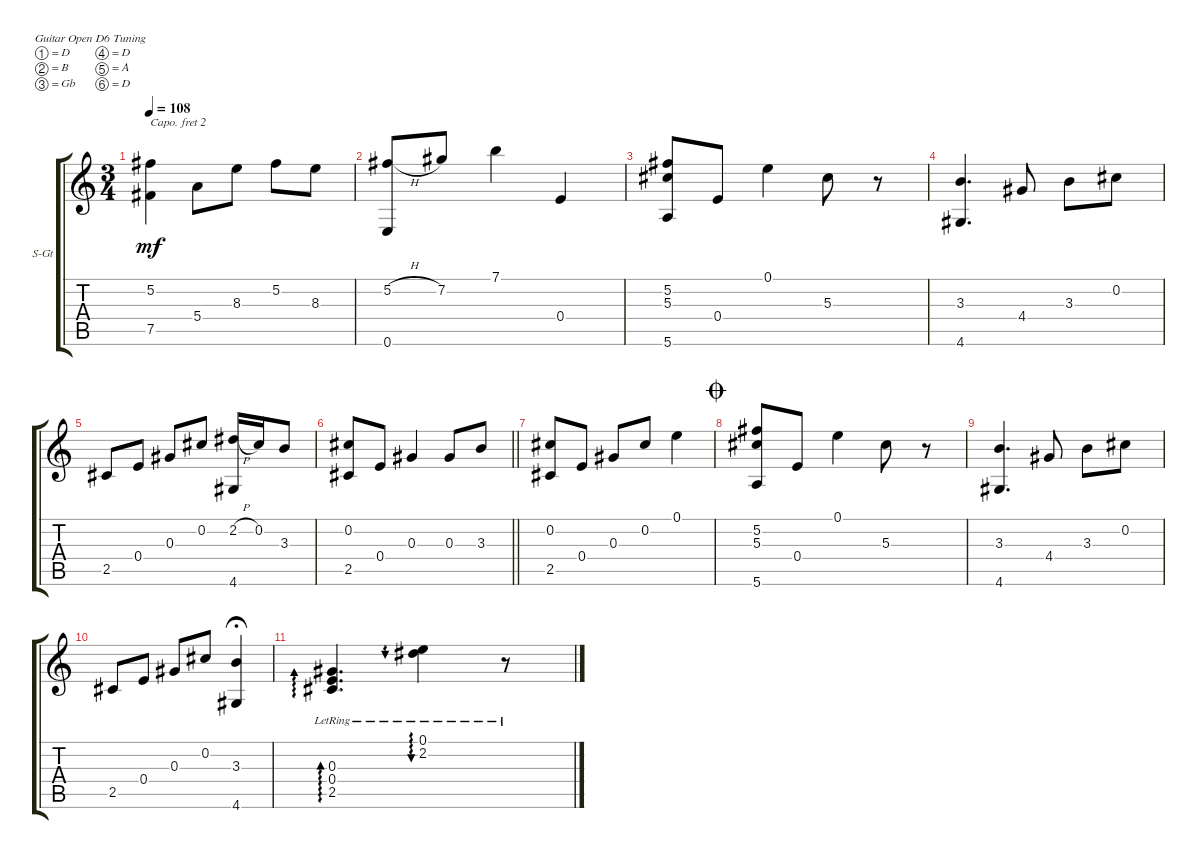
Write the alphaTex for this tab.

\defaultSystemsLayout 4
\bracketExtendMode groupsimilarinstruments
\firstSystemTrackNameOrientation horizontal
\otherSystemsTrackNameOrientation horizontal
\track ("Steel Guitar" "S-Gt") {instrument acousticguitarsteel}
\staff {score tabs}
\capo 2
\tuning (D4 B3 Gb3 D3 A2 D2)
\ts (3 4)
\tempo 108
\clef g2
\ks c
(5.2 7.5).4{dy mf} 5.4.8 8.3.8 5.2.8 8.3.8 |
(5.2{h} 0.6).8 7.2.8 7.1.4 0.4.4 |
(5.2 5.3 5.6).8 0.4.8 0.1.4 5.3.8 r.8 |
(3.3 4.6).4{d} 4.4.8 3.3.8 0.2.8 |
2.5.8 0.4.8 0.3.8 0.2.8 (2.2{h} 4.6).16 0.2.16 3.3.8 |
\barLineRight lightlight
(0.2 2.5).8 0.4.8 0.3.4 0.3.8 3.3.8 |
(0.2 2.5).8 0.4.8 0.3.8 0.2.8 0.1.4 |
\jump coda
(5.2 5.3 5.6).8 0.4.8 0.1.4 5.3.8 r.8 |
(3.3 4.6).4{d} 4.4.8 3.3.8 0.2.8 |
2.5.8 0.4.8 0.3.8 0.2.8 (3.3 4.6).4{fermata (medium 0.5)} |
(2.5{lr} 0.4{lr} 0.3{lr}).4{d ad 0} (2.2{lr} 0.1{lr}).4{au 0} r.8
